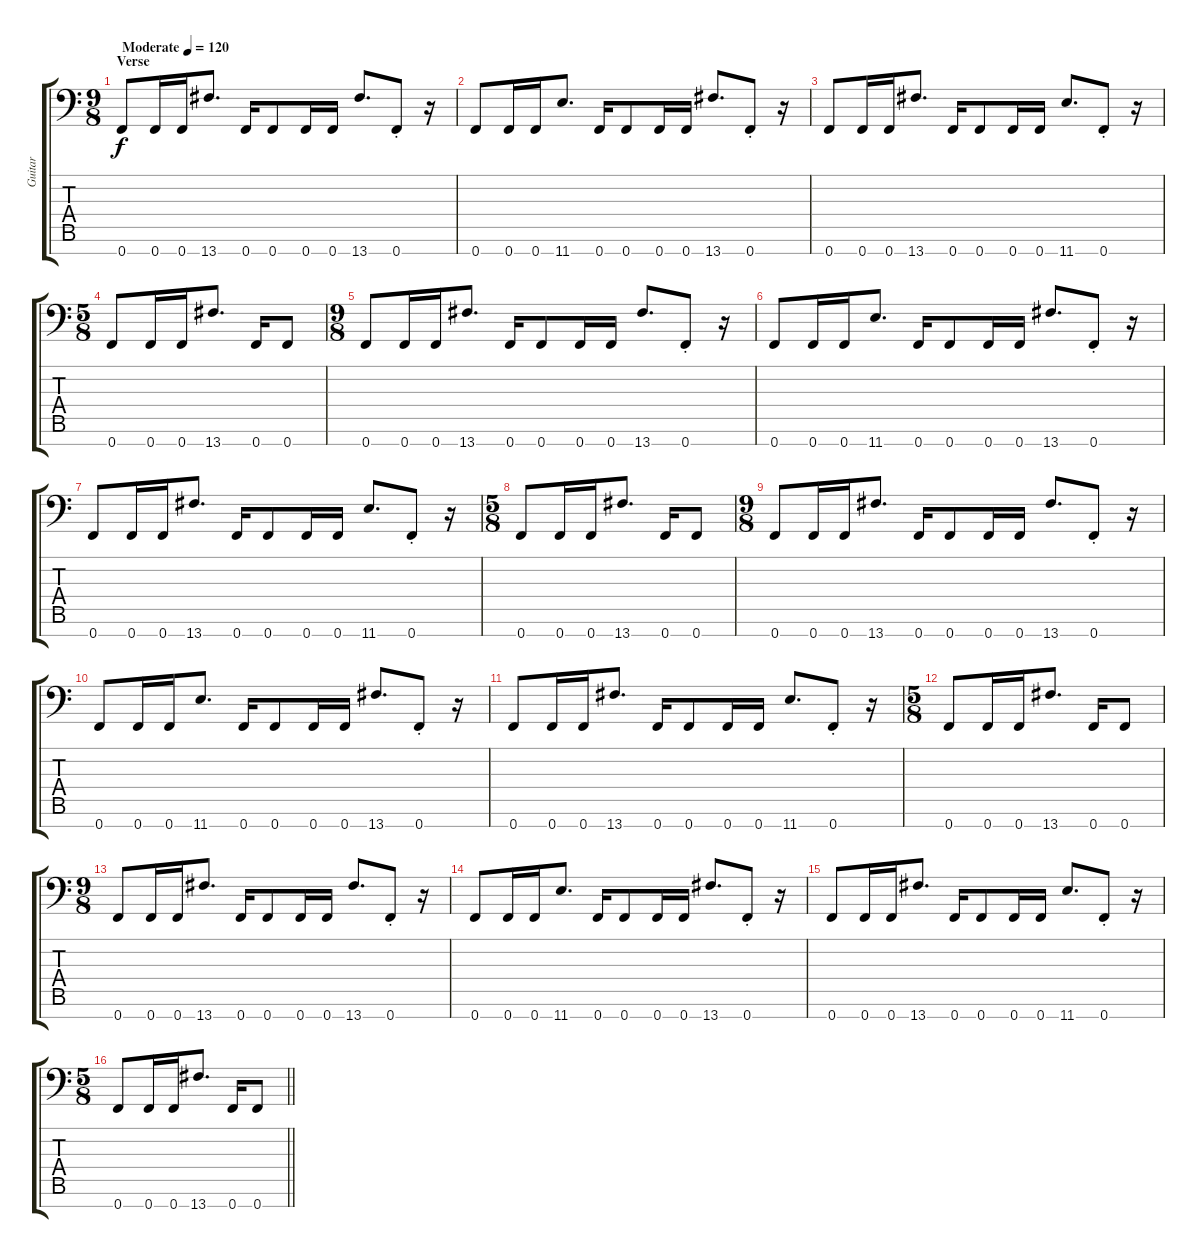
\track ("Guitar" "Guitar") {instrument distortionguitar}
\staff {score tabs}
\tuning (Bb3 Gb3 Db3 Ab2 Eb2 Bb1 F1) {hide}
\ts (9 8)
\section ("" "Verse")
\tempo (120 "Moderate")
\clef f4
\ks c
0.7.8{dy f instrument distortionguitar} 0.7.16 0.7.16 13.7.8{d} 0.7.16 0.7.8 0.7.16 0.7.16 13.7.8{d} 0.7{st}.8 r.16 |
0.7.8 0.7.16 0.7.16 11.7.8{d} 0.7.16 0.7.8 0.7.16 0.7.16 13.7.8{d} 0.7{st}.8 r.16 |
0.7.8 0.7.16 0.7.16 13.7.8{d} 0.7.16 0.7.8 0.7.16 0.7.16 11.7.8{d} 0.7{st}.8 r.16 |
\ts (5 8)
0.7.8 0.7.16 0.7.16 13.7.8{d} 0.7.16 0.7.8 |
\ts (9 8)
0.7.8 0.7.16 0.7.16 13.7.8{d} 0.7.16 0.7.8 0.7.16 0.7.16 13.7.8{d} 0.7{st}.8 r.16 |
0.7.8 0.7.16 0.7.16 11.7.8{d} 0.7.16 0.7.8 0.7.16 0.7.16 13.7.8{d} 0.7{st}.8 r.16 |
0.7.8 0.7.16 0.7.16 13.7.8{d} 0.7.16 0.7.8 0.7.16 0.7.16 11.7.8{d} 0.7{st}.8 r.16 |
\ts (5 8)
0.7.8 0.7.16 0.7.16 13.7.8{d} 0.7.16 0.7.8 |
\ts (9 8)
0.7.8 0.7.16 0.7.16 13.7.8{d} 0.7.16 0.7.8 0.7.16 0.7.16 13.7.8{d} 0.7{st}.8 r.16 |
0.7.8 0.7.16 0.7.16 11.7.8{d} 0.7.16 0.7.8 0.7.16 0.7.16 13.7.8{d} 0.7{st}.8 r.16 |
0.7.8 0.7.16 0.7.16 13.7.8{d} 0.7.16 0.7.8 0.7.16 0.7.16 11.7.8{d} 0.7{st}.8 r.16 |
\ts (5 8)
0.7.8 0.7.16 0.7.16 13.7.8{d} 0.7.16 0.7.8 |
\ts (9 8)
0.7.8 0.7.16 0.7.16 13.7.8{d} 0.7.16 0.7.8 0.7.16 0.7.16 13.7.8{d} 0.7{st}.8 r.16 |
0.7.8 0.7.16 0.7.16 11.7.8{d} 0.7.16 0.7.8 0.7.16 0.7.16 13.7.8{d} 0.7{st}.8 r.16 |
0.7.8 0.7.16 0.7.16 13.7.8{d} 0.7.16 0.7.8 0.7.16 0.7.16 11.7.8{d} 0.7{st}.8 r.16 |
\ts (5 8)
\barLineRight lightlight
0.7.8 0.7.16 0.7.16 13.7.8{d} 0.7.16 0.7.8
